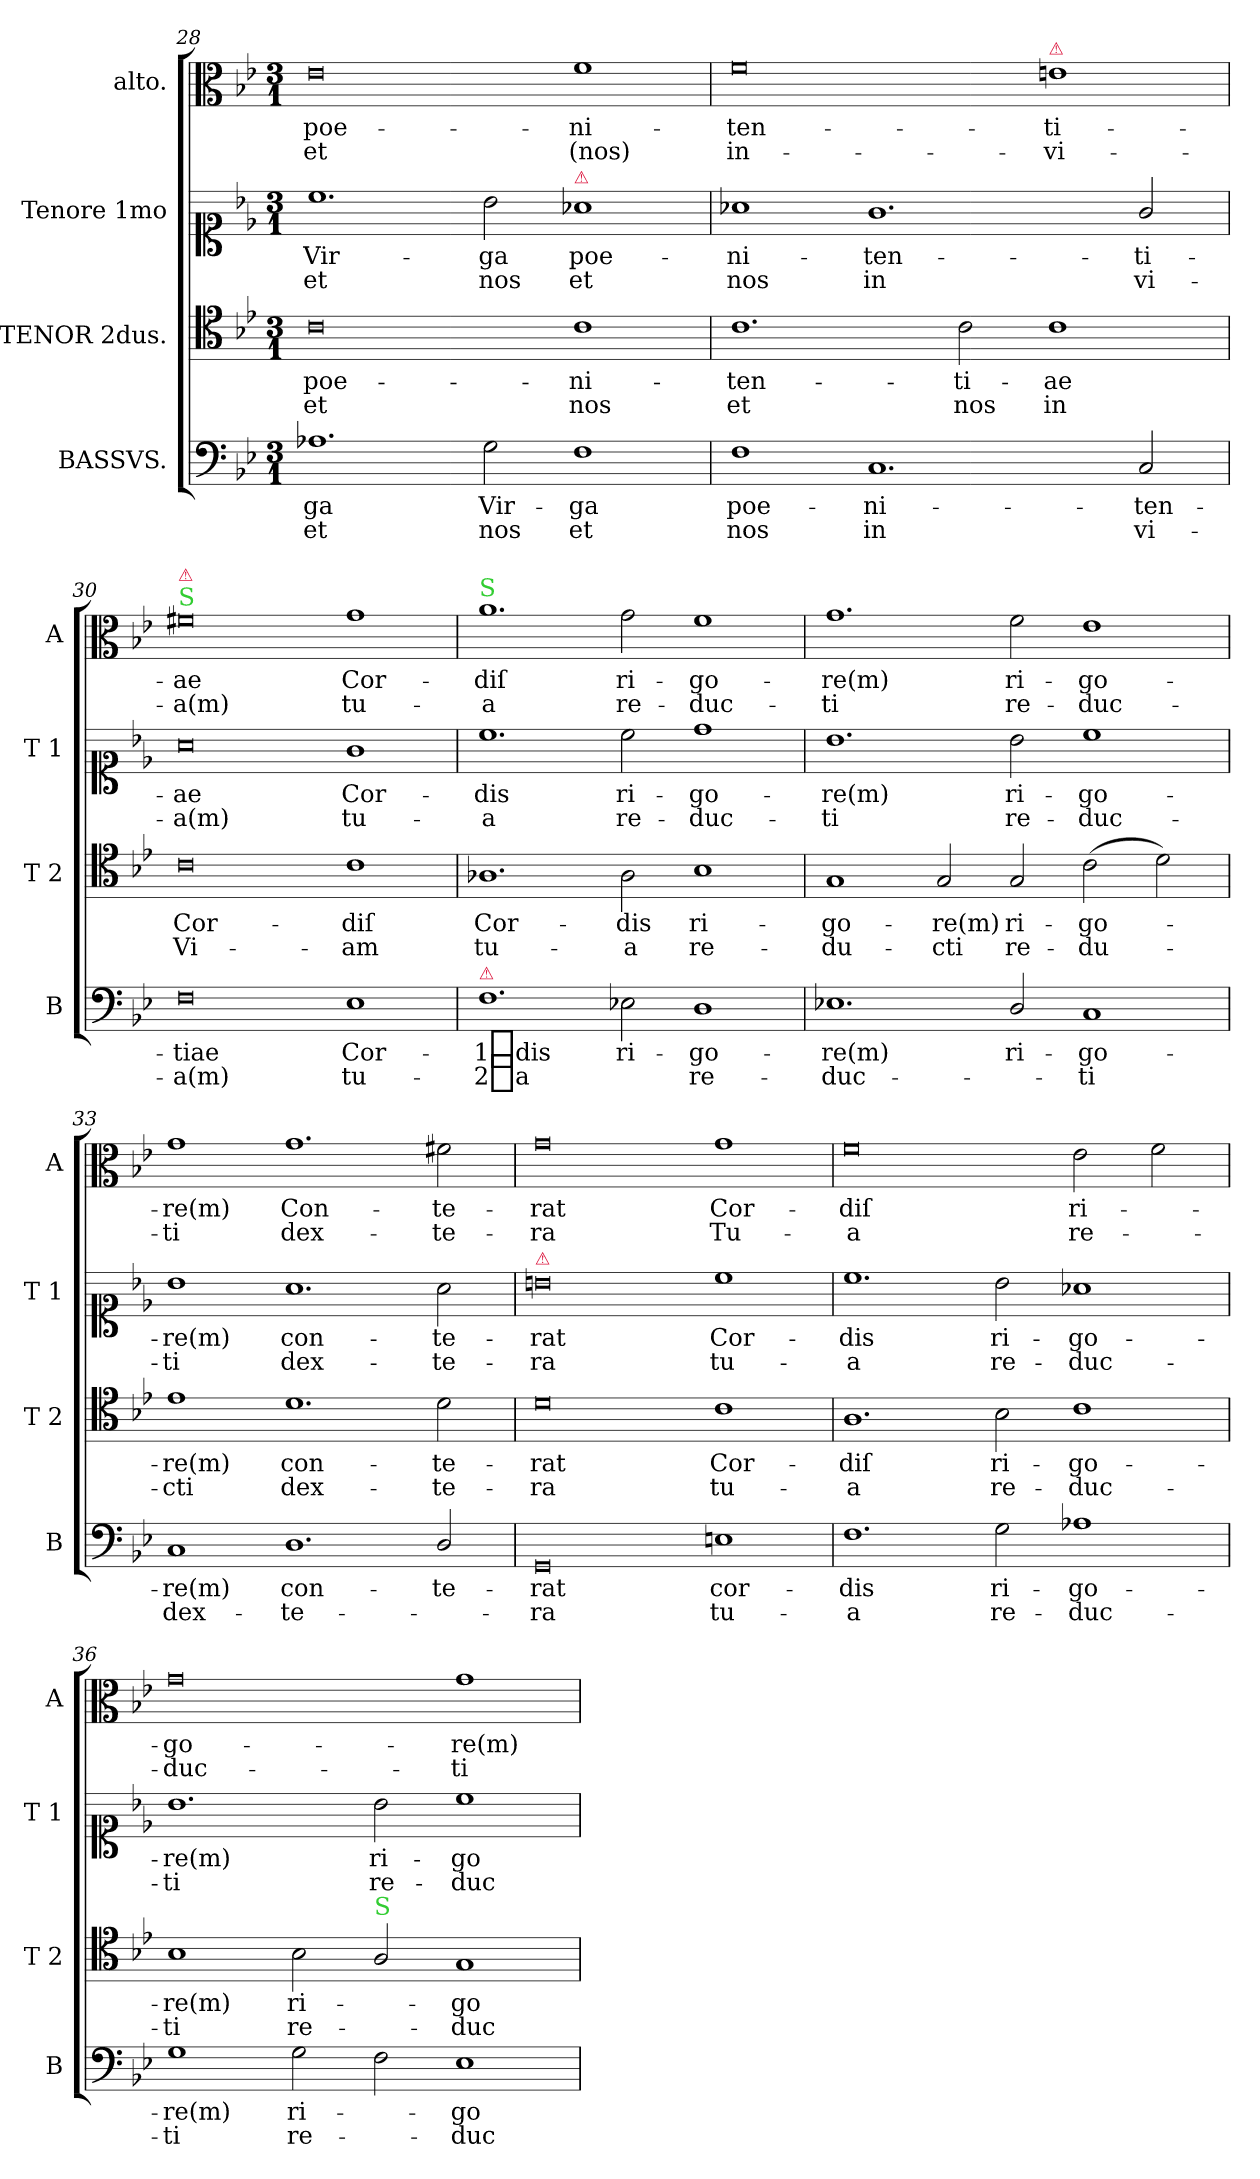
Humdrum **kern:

**kern	**text	**text	**kern	**text	**text	**kern	**text	**text	**kern	**text	**text
*part4	*part4	*part4	*part3	*part3	*part3	*part2	*part2	*part2	*part1	*part1	*part1
*staff4	*staff4	*staff4	*staff3	*staff3	*staff3	*staff2	*staff2	*staff2	*staff1	*staff1	*staff1
*I"BASSVS.	*	*	*I"TENOR 2dus.	*	*	*I"Tenore 1mo	*	*	*I"alto.	*	*
*I'B	*	*	*I'T 2	*	*	*I'T 1	*	*	*I'A	*	*
*clefF4	*	*	*clefC4	*	*	*clefC1	*	*	*clefC3	*	*
*k[b-e-]	*	*	*k[b-e-]	*	*	*k[b-e-]	*	*	*k[b-e-]	*	*
*M3/1	*	*	*M3/1	*	*	*M3/1	*	*	*M3/1	*	*
=28	=28	=28	=28	=28	=28	=28	=28	=28	=28	=28	=28
1.A-X	-ga	et	0c	poe-	et	1.cc	Vir-	et	0e-	poe-	et
2G\	Vir-	nos	.	.	.	2b-\	-ga	nos	.	.	.
!	!	!	!	!	!	!LO:TX:a:color=crimson:t=⚠	!	!	!	!	!
1F	-ga	et	1c	-ni-	nos	1a-X	poe-	et	1f	-ni-	(nos)
=29	=29	=29	=29	=29	=29	=29	=29	=29	=29	=29	=29
1F	poe-	nos	1.c	-ten-	et	1a-X	-ni-	nos	0f	-ten-	in-
1.C	-ni-	in	.	.	.	1.g	-ten-	in	.	.	.
.	.	.	2c\	-ti-	nos	.	.	.	.	.	.
!	!	!	!	!	!	!	!	!	!LO:TX:a:color=crimson:t=⚠	!	!
.	.	.	1c	-ae	in	.	.	.	1en	-ti-	-vi-
2C/	-ten-	vi-	.	.	.	2g/	-ti-	vi-	.	.	.
=30	=30	=30	=30	=30	=30	=30	=30	=30	=30	=30	=30
!	!	!	!	!	!	!	!	!	!LO:TX:a:color=limegreen:t=S	!	!
!	!	!	!	!	!	!	!	!	!LO:TX:a:color=crimson:t=⚠	!	!
0F	-tiae	-a(m)	0c	Cor-	Vi-	0a	-ae	-a(m)	0f#X	-ae	-a(m)
1E-	Cor-	tu-	1c	-diſ	-am	1g	Cor-	tu-	1g	Cor-	tu-
=31	=31	=31	=31	=31	=31	=31	=31	=31	=31	=31	=31
!	!	!	!	!	!	!	!	!	!LO:TX:a:color=limegreen:t=S	!	!
!LO:TX:a:color=crimson:t=⚠	!	!	!	!	!	!	!	!	!	!	!
1.F	-1_dis	-2_a	1.A-X	Cor-	tu-	1.cc	-dis	-a	1.a	-diſ	-a
2E-X\	ri-	.	2A-\	-dis	-a	2cc\	ri-	re-	2g\	ri-	re-
1D	-go-	re-	1B-	ri-	re-	1dd	-go-	-duc-	1f	-go-	-duc-
=32	=32	=32	=32	=32	=32	=32	=32	=32	=32	=32	=32
1.E-X	-re(m)	-duc-	1G	-go-	-du-	1.b-	-re(m)	-ti	1.g	-re(m)	-ti
.	.	.	2G/	-re(m)	-cti	.	.	.	.	.	.
2D/	ri-	.	2G/	ri-	re-	2b-\	ri-	re-	2f\	ri-	re-
1C	-go-	-ti	(2c\	-go-	-du-	1cc	-go-	-duc-	1e-	-go-	-duc-
.	.	.	2d\)	.	.	.	.	.	.	.	.
=33	=33	=33	=33	=33	=33	=33	=33	=33	=33	=33	=33
1C	-re(m)	dex-	1e-	-re(m)	-cti	1b-	-re(m)	-ti	1g	-re(m)	-ti
1.D	con-	-te-	1.d	con-	dex-	1.a	con-	dex-	1.g	Con-	dex-
2D/	-te-	.	2d\	-te-	-te-	2a\	-te-	-te-	2f#X\	-te-	-te-
=34	=34	=34	=34	=34	=34	=34	=34	=34	=34	=34	=34
!	!	!	!	!	!	!LO:TX:a:color=crimson:t=⚠	!	!	!	!	!
0GG	-rat	-ra	0d	-rat	-ra	0bn	-rat	-ra	0g	-rat	-ra
1En	cor-	tu-	1c	Cor-	tu-	1cc	Cor-	tu-	1g	Cor-	Tu-
=35	=35	=35	=35	=35	=35	=35	=35	=35	=35	=35	=35
1.F	-dis	-a	1.A	-diſ	-a	1.cc	-dis	-a	0f	-diſ	-a
2G\	ri-	re-	2B-\	ri-	re-	2b-\	ri-	re-	.	.	.
1A-X	-go-	-duc-	1c	-go-	-duc-	1a-X	-go-	-duc-	2e-\	ri-	re-
.	.	.	.	.	.	.	.	.	2f\	.	.
=36	=36	=36	=36	=36	=36	=36	=36	=36	=36	=36	=36
1G	-re(m)	-ti	1B-	-re(m)	-ti	1.b-	-re(m)	-ti	0g	-go-	-duc-
2G\	ri-	re-	2B-\	ri-	re-	.	.	.	.	.	.
!	!	!	!LO:TX:a:color=limegreen:t=S	!	!	!	!	!	!	!	!
2F\	.	.	2A/	.	.	2b-\	ri-	re-	.	.	.
1E-	-go-	-duc-	1G	-go-	-duc-	1cc	-go-	-duc-	1g	-re(m)	-ti
=	=	=	=	=	=	=	=	=	=	=	=
*-	*-	*-	*-	*-	*-	*-	*-	*-	*-	*-	*-
